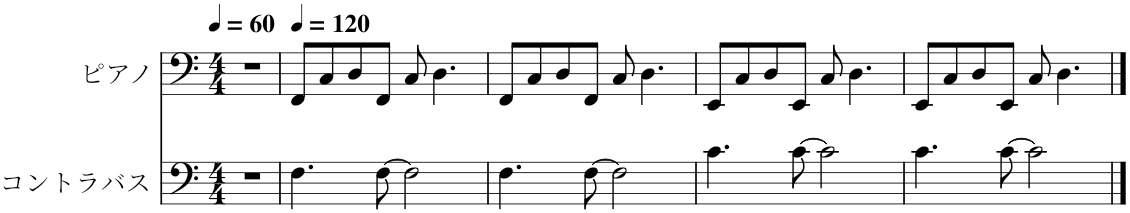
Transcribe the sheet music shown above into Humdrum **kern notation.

**kern	**kern
*part2	*part1
*staff2	*staff1
*I"コントラバス	*I"ピアノ
*clefF4	*clefF4
*Trd7c12	*
*k[]	*k[]
*M4/4	*M4/4
*MM60	*MM60
=	=
1r	1r
=1	=1
*	*MM120
4.F\	8FF/L
.	8C/
.	8D/
[8F\	8FF/J
2F\]	8C/
.	4.D\
=2	=2
4.F\	8FF/L
.	8C/
.	8D/
[8F\	8FF/J
2F\]	8C/
.	4.D\
=3	=3
4.c\	8EE/L
.	8C/
.	8D/
[8c\	8EE/J
2c\]	8C/
.	4.D\
=4	=4
4.c\	8EE/L
.	8C/
.	8D/
[8c\	8EE/J
2c\]	8C/
.	4.D\
==	==
*-	*-
